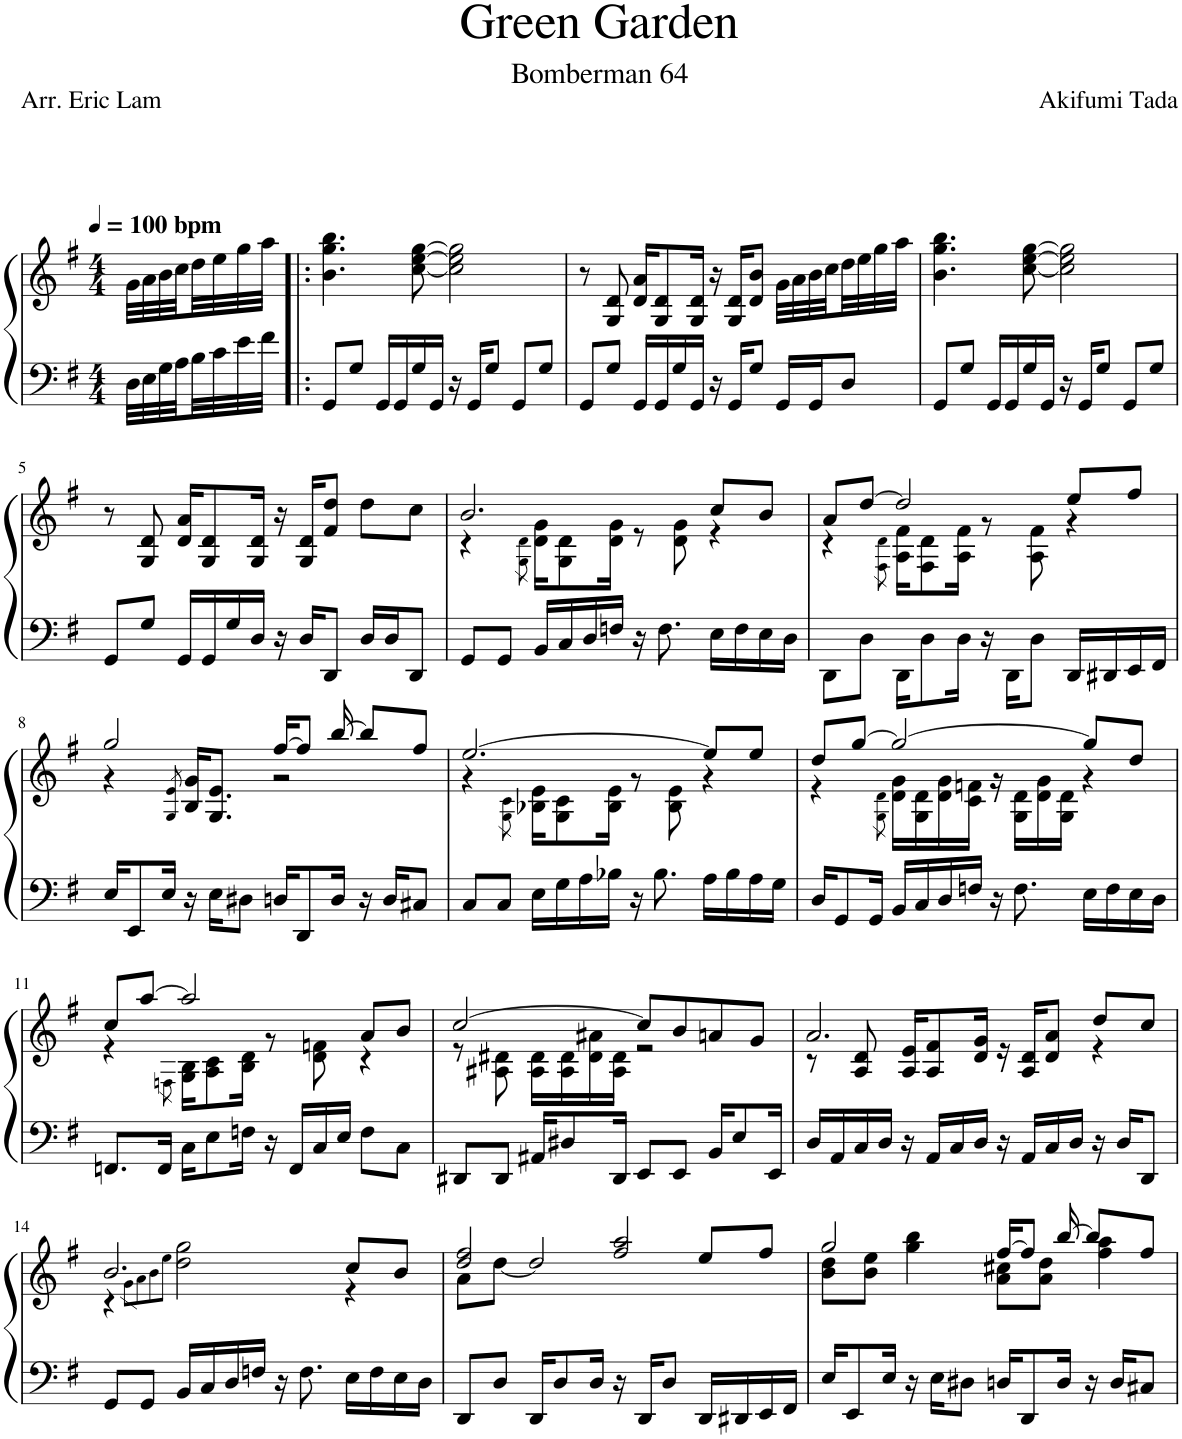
**kern	**kern
*part1	*part1
*staff2	*staff1
*I"Piano	*
*I'Pno.	*
*clefF4	*clefG2
*k[f#]	*k[f#]
*M4/4	*M4/4
*MM100	*MM100
=1	=1
!	!LO:TX:a:B:t=bpm
32D\LLL	32g\LLL
32E\	32a\
32G\	32b\
32A\	32cc\
32B\	32dd\
32c\	32ee\
32e\	32gg\
32f#\JJJ	32aa\JJJ
=2!|:	=2!|:
8GG/L	4.b\ 4.gg\ 4.bb\
8G/J	.
16GG/LL	.
16GG/	.
16G/	[8cc\ [8ee\ [8gg\
16GG/JJ	.
16r	2cc\] 2ee\] 2gg\]
16GG/KL	.
8G/J	.
8GG/L	.
8G/J	.
=3	=3
8GG/L	8r
8G/J	8G/ 8d/
16GG/LL	16d/ 16a/KL
16GG/	8G/ 8d/
16G/	.
16GG/JJ	16G/ 16d/Jk
16r	16r
16GG/KL	16G/ 16d/KL
8G/J	8d/ 8b/J
16GG/LL	32g\LLL
.	32a\
16GG/J	32b\
.	32cc\
8D/J	32dd\
.	32ee\
.	32gg\
.	32aa\JJJ
=4	=4
8GG/L	4.b\ 4.gg\ 4.bb\
8G/J	.
16GG/LL	.
16GG/	.
16G/	[8cc\ [8ee\ [8gg\
16GG/JJ	.
16r	2cc\] 2ee\] 2gg\]
16GG/KL	.
8G/J	.
8GG/L	.
8G/J	.
!!LO:LB:g=z
=5	=5
8GG/L	8r
8G/J	8G/ 8d/
16GG/LL	16d/ 16a/KL
16GG/	8G/ 8d/
16G/	.
16D/JJ	16G/ 16d/Jk
16r	16r
16D/KL	16G/ 16d/KL
8DD/J	8f#/ 8dd/J
16D/LL	8dd\L
16D/J	.
8DD/J	8cc\J
=6	=6
*	*^
8GG/L	2.b/	4r
8GG/J	.	.
.	.	8qG\ 8qd\
16BB/LL	.	16d\ 16g\KL
16C/	.	8G\ 8d\
16D/	.	.
16Fn/JJ	.	16d\ 16g\Jk
16r	.	8r
8.F\	.	.
.	.	8d\ 8g\
16E\LL	8cc/L	4r
16F\	.	.
16E\	8b/J	.
16D\JJ	.	.
=7	=7	=7
8DD\L	8a/L	4r
8D\J	[8dd/J	.
.	.	8qF#\ 8qd\
16DD\KL	2dd/]	16A\ 16f#\KL
8D\	.	8F#\ 8d\
16D\Jk	.	16A\ 16f#\Jk
16r	.	8r
16DD\KL	.	.
8D\J	.	8A\ 8f#\
16DD/LL	8ee/L	4r
16DD#X/	.	.
16EE/	8ff#/J	.
16FF#/JJ	.	.
!!LO:LB:g=z	!!
=8	=8	=8
16E/KL	2gg/	4r
8EE/	.	.
16E/Jk	.	.
.	.	8qG/ 8qe/
16r	.	16B/ 16g/KL
16E\KL	.	8.G/ 8.e/J
8D#X\J	.	.
16Dn/KL	[16ff#/KL	2r
8DD/	8ff#/J]	.
16D/Jk	[16bb/	.
16r	8bb/L]	.
16D/KL	.	.
8C#X/J	8ff#/J	.
=9	=9	=9
8C/L	[2.ee/	4r
8C/J	.	.
.	.	8qG\ 8qc\
16E\LL	.	16B-X\ 16e\KL
16G\	.	8G\ 8c\
16A\	.	.
16B-X\JJ	.	16B-\ 16e\Jk
16r	.	8r
8.B-\	.	.
.	.	8B-\ 8e\
16A\LL	8ee/L]	4r
16B-\	.	.
16A\	8ee/J	.
16G\JJ	.	.
=10	=10	=10
16D/KL	8dd/L	4r
8GG/	.	.
.	[8gg/J	.
16GG/Jk	.	.
.	.	8qG\ 8qd\
16BB/LL	2gg/_	16d\ 16g\LL
16C/	.	16G\ 16d\
16D/	.	16d\ 16g\
16Fn/JJ	.	16c\ 16fn\JJ
16r	.	16r
8.F\	.	16G\ 16d\LL
.	.	16d\ 16g\
.	.	16G\ 16d\JJ
16E\LL	8gg/L]	4r
16F\	.	.
16E\	8dd/J	.
16D\JJ	.	.
!!LO:LB:g=z	!!
=11	=11	=11
8.FFn/L	8cc/L	4r
.	[8aa/J	.
16FF/Jk	.	.
.	.	8qFn\
16C\KL	2aa/]	16G\ 16B\KL
8E\	.	8A\ 8c\
16Fn\Jk	.	16B\ 16d\Jk
16r	.	8r
16FF/LL	.	.
16C/	.	8d\ 8fn\
16E/JJ	.	.
8F\L	8a/L	4r
8C\J	8b/J	.
=12	=12	=12
8DD#X/L	[2cc/	8r
8DD#/J	.	8A#X\ 8d#X\
16AA#X/KL	.	16A#\ 16d#\LL
8D#X/	.	16A#\ 16d#\
.	.	16d#\ 16a#X\
16DD#/Jk	.	16A#\ 16d#\JJ
8EE/L	8cc/L]	2r
8EE/J	8b/	.
16BB/KL	8an/	.
8E/	.	.
.	8g/J	.
16EE/Jk	.	.
=13	=13	=13
16D/LL	2.a/	8r
16AA/	.	.
16C/	.	8A/ 8d/
16D/JJ	.	.
16r	.	16A/ 16e/KL
16AA/LL	.	8A/ 8f#/
16C/	.	.
16D/JJ	.	16d/ 16g/Jk
16r	.	16r
16AA/LL	.	16A/ 16d/KL
16C/	.	8d/ 8a/J
16D/JJ	.	.
16r	8dd/L	4r
16D/KL	.	.
8DD/J	8cc/J	.
!!LO:LB:g=z	!!
=14	=14	=14
8GG/L	2.b/	4r
8GG/J	.	.
.	.	8qg\L
.	.	8qa\
.	.	8qb\
.	.	8qee\J
16BB/LL	.	2dd\ 2gg\
16C/	.	.
16D/	.	.
16Fn/JJ	.	.
16r	.	.
8.F\	.	.
16E\LL	8cc/L	4r
16F\	.	.
16E\	8b/J	.
16D\JJ	.	.
=15	=15	=15
8DD/L	8a\L	2dd/ 2ff#/
8D/J	[8dd\J	.
16DD/KL	2dd/]	.
8D/	.	.
16D/Jk	.	.
16r	.	2ff#/ 2aa/
16DD/KL	.	.
8D/J	.	.
16DD/LL	8ee/L	.
16DD#X/	.	.
16EE/	8ff#/J	.
16FF#/JJ	.	.
=16	=16	=16
16E/KL	2gg/	8b\ 8dd\L
8EE/	.	.
.	.	8b\ 8ee\J
16E/Jk	.	.
16r	.	4gg\ 4bb\
16E\KL	.	.
8D#X\J	.	.
16Dn/KL	[16ff#/KL	8a\ 8cc#X\L
8DD/	8ff#/J]	.
.	.	8a\ 8dd\J
16D/Jk	[16bb/	.
16r	8bb/L]	4ff#\ 4aa\
16D/KL	.	.
8C#X/J	8ff#/J	.
*	*v	*v
=	=
*-	*-
